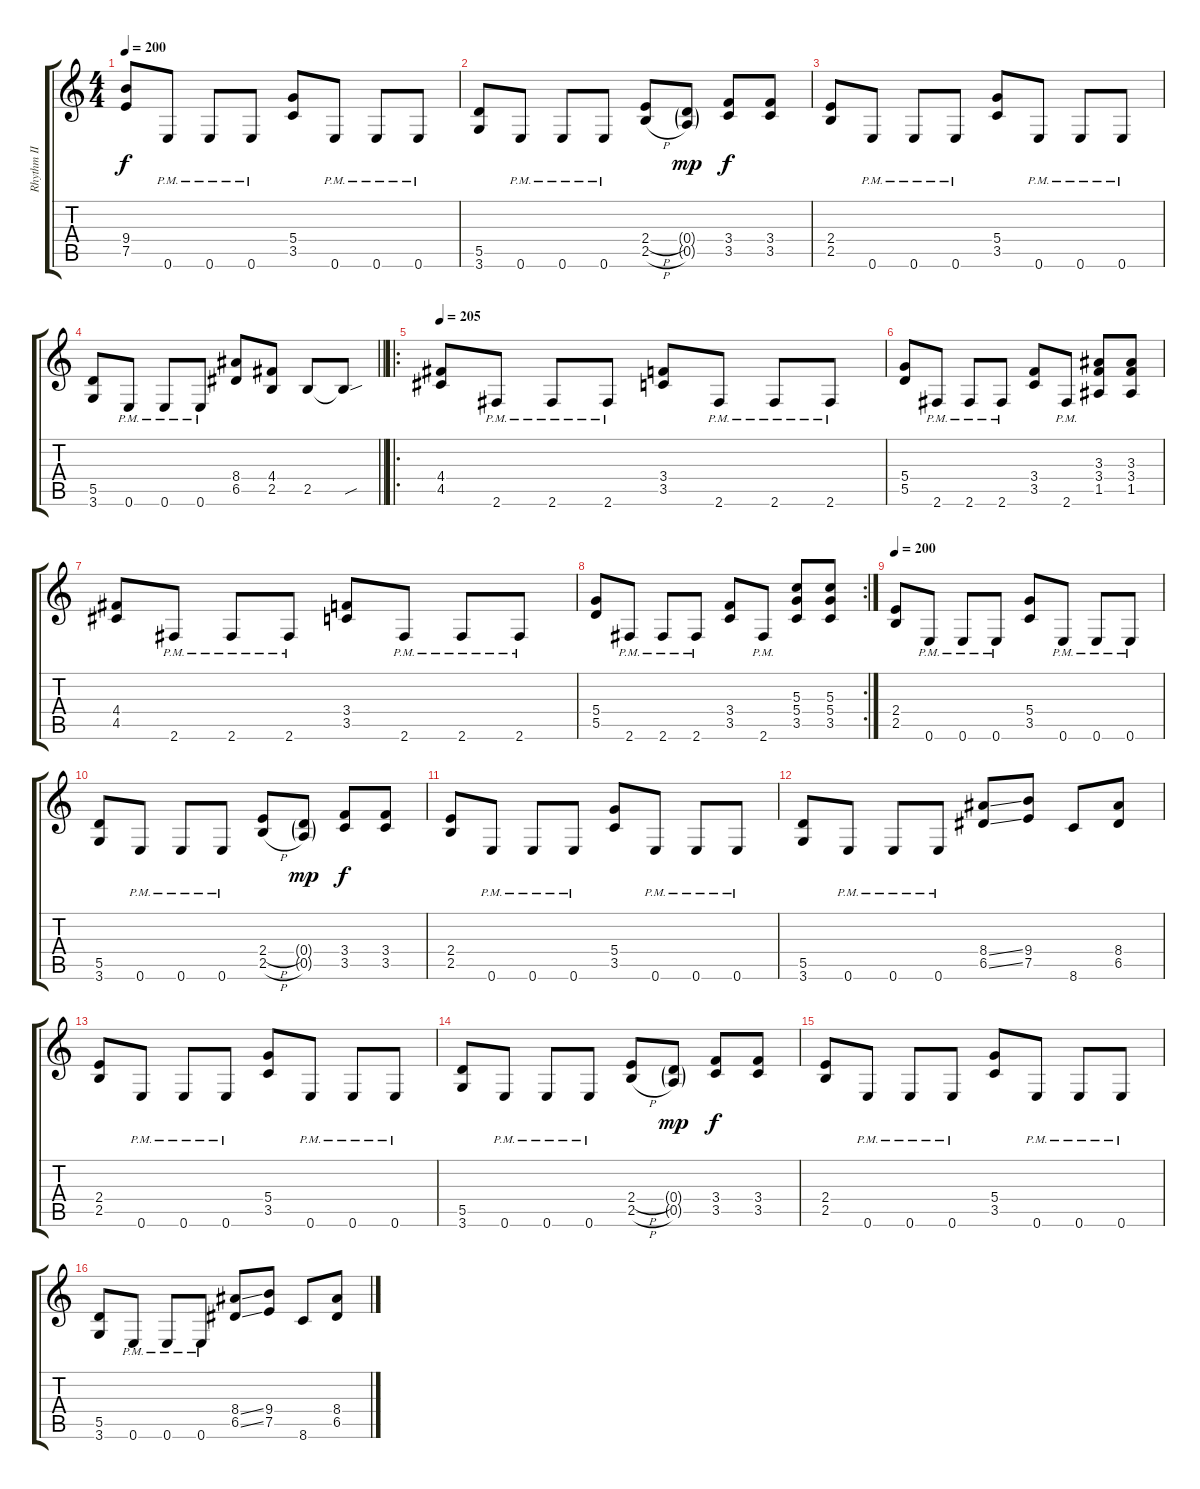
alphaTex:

\track ("Rhythm II" "Rhythm II") {instrument overdrivenguitar}
\staff {score tabs}
\tuning (E4 B3 G3 D3 A2 E2) {hide}
\ts (4 4)
\tempo 200
\clef g2
\ks c
(9.4 7.5).8{dy f} 0.6{pm}.8 0.6{pm}.8 0.6{pm}.8 (5.4 3.5).8 0.6{pm}.8 0.6{pm}.8 0.6{pm}.8 |
(5.5 3.6).8 0.6{pm}.8 0.6{pm}.8 0.6{pm}.8 (2.4{h} 2.5{h}).8 (0.4{g} 0.5{g}).8{dy mp} (3.4 3.5).8{dy f} (3.4 3.5).8 |
(2.4 2.5).8 0.6{pm}.8 0.6{pm}.8 0.6{pm}.8 (5.4 3.5).8 0.6{pm}.8 0.6{pm}.8 0.6{pm}.8 |
\barLineRight lightlight
(5.5 3.6).8 0.6{pm}.8 0.6{pm}.8 0.6{pm}.8 (8.4 6.5).8 (4.4 2.5).8 2.5.8 2.5{sou t}.8 |
\ro
\tempo 205
(4.4 4.5).8 2.6{pm}.8 2.6{pm}.8 2.6{pm}.8 (3.4 3.5).8 2.6{pm}.8 2.6{pm}.8 2.6{pm}.8 |
(5.4 5.5).8 2.6{pm}.8 2.6{pm}.8 2.6{pm}.8 (3.4 3.5).8 2.6{pm}.8 (3.3 3.4 1.5).8 (3.3 3.4 1.5).8 |
(4.4 4.5).8 2.6{pm}.8 2.6{pm}.8 2.6{pm}.8 (3.4 3.5).8 2.6{pm}.8 2.6{pm}.8 2.6{pm}.8 |
\rc 2
(5.4 5.5).8 2.6{pm}.8 2.6{pm}.8 2.6{pm}.8 (3.4 3.5).8 2.6{pm}.8 (5.3 5.4 3.5).8 (5.3 5.4 3.5).8 |
\tempo 200
(2.4 2.5).8 0.6{pm}.8 0.6{pm}.8 0.6{pm}.8 (5.4 3.5).8 0.6{pm}.8 0.6{pm}.8 0.6{pm}.8 |
(5.5 3.6).8 0.6{pm}.8 0.6{pm}.8 0.6{pm}.8 (2.4{h} 2.5{h}).8 (0.4{g} 0.5{g}).8{dy mp} (3.4 3.5).8{dy f} (3.4 3.5).8 |
(2.4 2.5).8 0.6{pm}.8 0.6{pm}.8 0.6{pm}.8 (5.4 3.5).8 0.6{pm}.8 0.6{pm}.8 0.6{pm}.8 |
(5.5 3.6).8 0.6{pm}.8 0.6{pm}.8 0.6{pm}.8 (8.4{ss} 6.5{ss}).8 (9.4 7.5).8 8.6.8 (8.4 6.5).8 |
(2.4 2.5).8 0.6{pm}.8 0.6{pm}.8 0.6{pm}.8 (5.4 3.5).8 0.6{pm}.8 0.6{pm}.8 0.6{pm}.8 |
(5.5 3.6).8 0.6{pm}.8 0.6{pm}.8 0.6{pm}.8 (2.4{h} 2.5{h}).8 (0.4{g} 0.5{g}).8{dy mp} (3.4 3.5).8{dy f} (3.4 3.5).8 |
(2.4 2.5).8 0.6{pm}.8 0.6{pm}.8 0.6{pm}.8 (5.4 3.5).8 0.6{pm}.8 0.6{pm}.8 0.6{pm}.8 |
(5.5 3.6).8 0.6{pm}.8 0.6{pm}.8 0.6{pm}.8 (8.4{ss} 6.5{ss}).8 (9.4 7.5).8 8.6.8 (8.4 6.5).8
